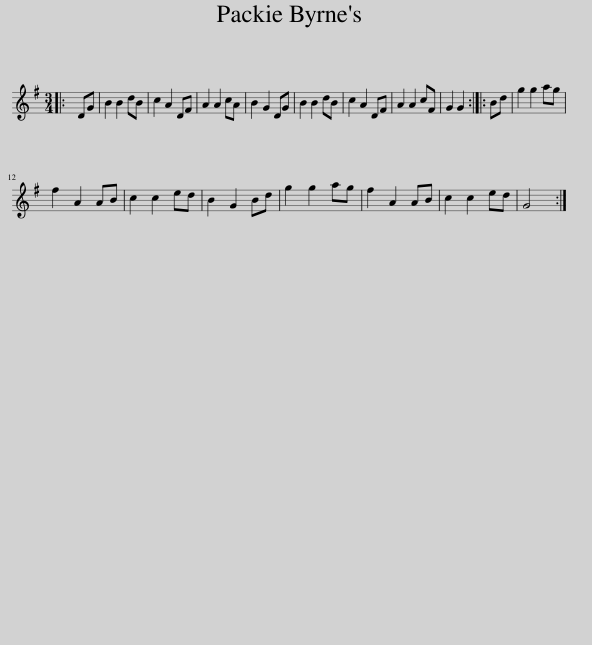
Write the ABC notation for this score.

X:1
L:1/8
M:3/4
I:linebreak $
K:G
V:1 treble
V:1
|: DG | B2 B2 dB | c2 A2 DF | A2 A2 cA | B2 G2 DG | %5
 B2 B2 dB | c2 A2 DF | A2 A2 cF | G2 G2 :: Bd | %10
 g2 g2 ag |$ f2 A2 AB | c2 c2 ed | B2 G2 Bd | g2 g2 ag | %15
 f2 A2 AB | c2 c2 ed | G4 :| %18
